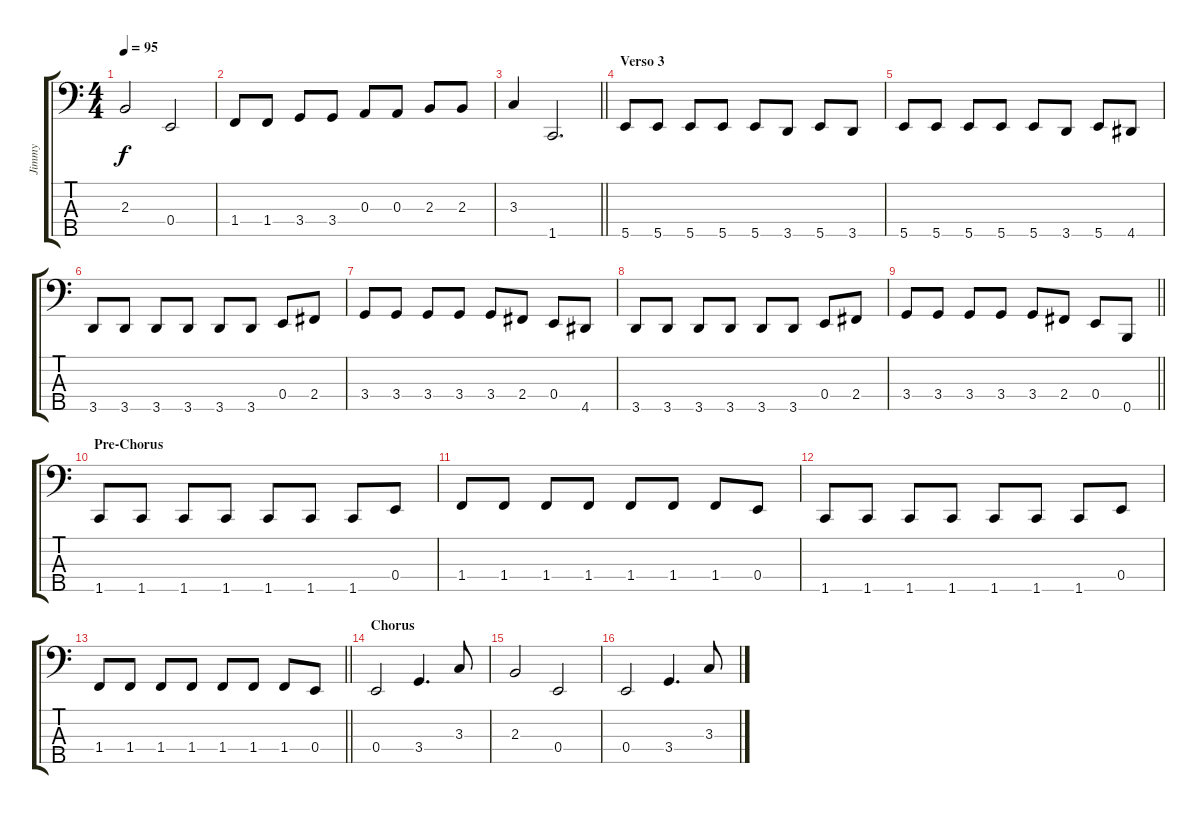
\track ("Jimmy" "Jimmy") {instrument electricbassfinger}
\staff {score tabs}
\tuning (G2 D2 A1 E1 B0) {hide}
\ts (4 4)
\tempo 95
\clef f4
\ks c
2.3.2{dy f} 0.4.2 |
1.4.8 1.4.8 3.4.8 3.4.8 0.3.8 0.3.8 2.3.8 2.3.8 |
\barLineRight lightlight
3.3.4 1.5.2{d} |
\section ("" "Verso 3")
5.5.8 5.5.8 5.5.8 5.5.8 5.5.8 3.5.8 5.5.8 3.5.8 |
5.5.8 5.5.8 5.5.8 5.5.8 5.5.8 3.5.8 5.5.8 4.5.8 |
3.5.8 3.5.8 3.5.8 3.5.8 3.5.8 3.5.8 0.4.8 2.4.8 |
3.4.8 3.4.8 3.4.8 3.4.8 3.4.8 2.4.8 0.4.8 4.5.8 |
3.5.8 3.5.8 3.5.8 3.5.8 3.5.8 3.5.8 0.4.8 2.4.8 |
\barLineRight lightlight
3.4.8 3.4.8 3.4.8 3.4.8 3.4.8 2.4.8 0.4.8 0.5.8 |
\section ("" "Pre-Chorus")
1.5.8 1.5.8 1.5.8 1.5.8 1.5.8 1.5.8 1.5.8 0.4.8 |
1.4.8 1.4.8 1.4.8 1.4.8 1.4.8 1.4.8 1.4.8 0.4.8 |
1.5.8 1.5.8 1.5.8 1.5.8 1.5.8 1.5.8 1.5.8 0.4.8 |
\barLineRight lightlight
1.4.8 1.4.8 1.4.8 1.4.8 1.4.8 1.4.8 1.4.8 0.4.8 |
\section ("" "Chorus")
0.4.2 3.4.4{d} 3.3.8 |
2.3.2 0.4.2 |
0.4.2 3.4.4{d} 3.3.8
